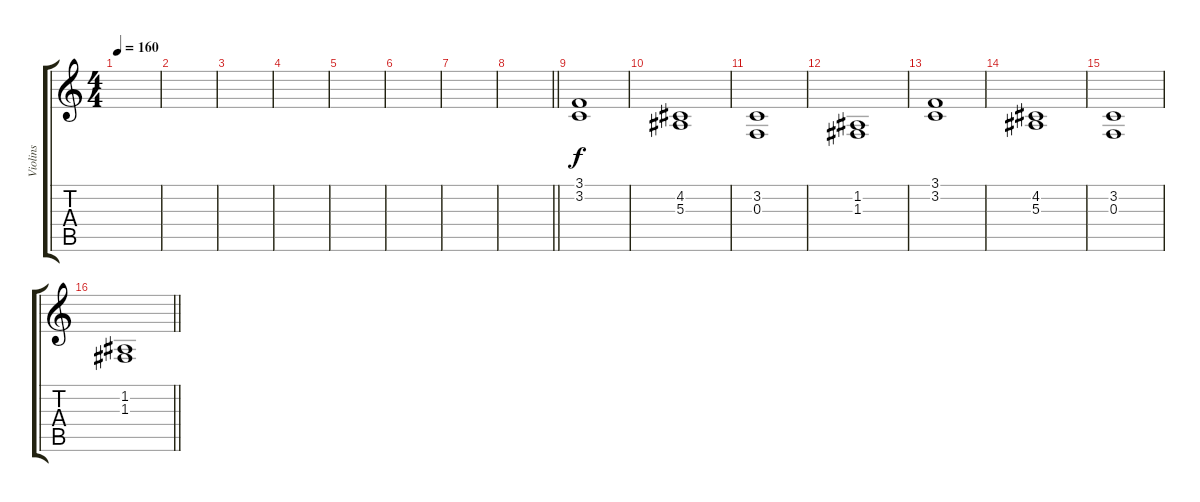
\track ("Violins" "Violins") {instrument stringensemble1}
\staff {score tabs}
\tuning (D4 A3 F3 C3 G2 D2) {hide}
\ts (4 4)
\tempo 160
\clef g2
\ks c
|
|
|
|
|
|
|
\barLineRight lightlight
|
(3.1 3.2).1 |
(4.2 5.3).1 |
(3.2 0.3).1 |
(1.2 1.3).1 |
(3.1 3.2).1 |
(4.2 5.3).1 |
(3.2 0.3).1 |
\barLineRight lightlight
(1.2 1.3).1
